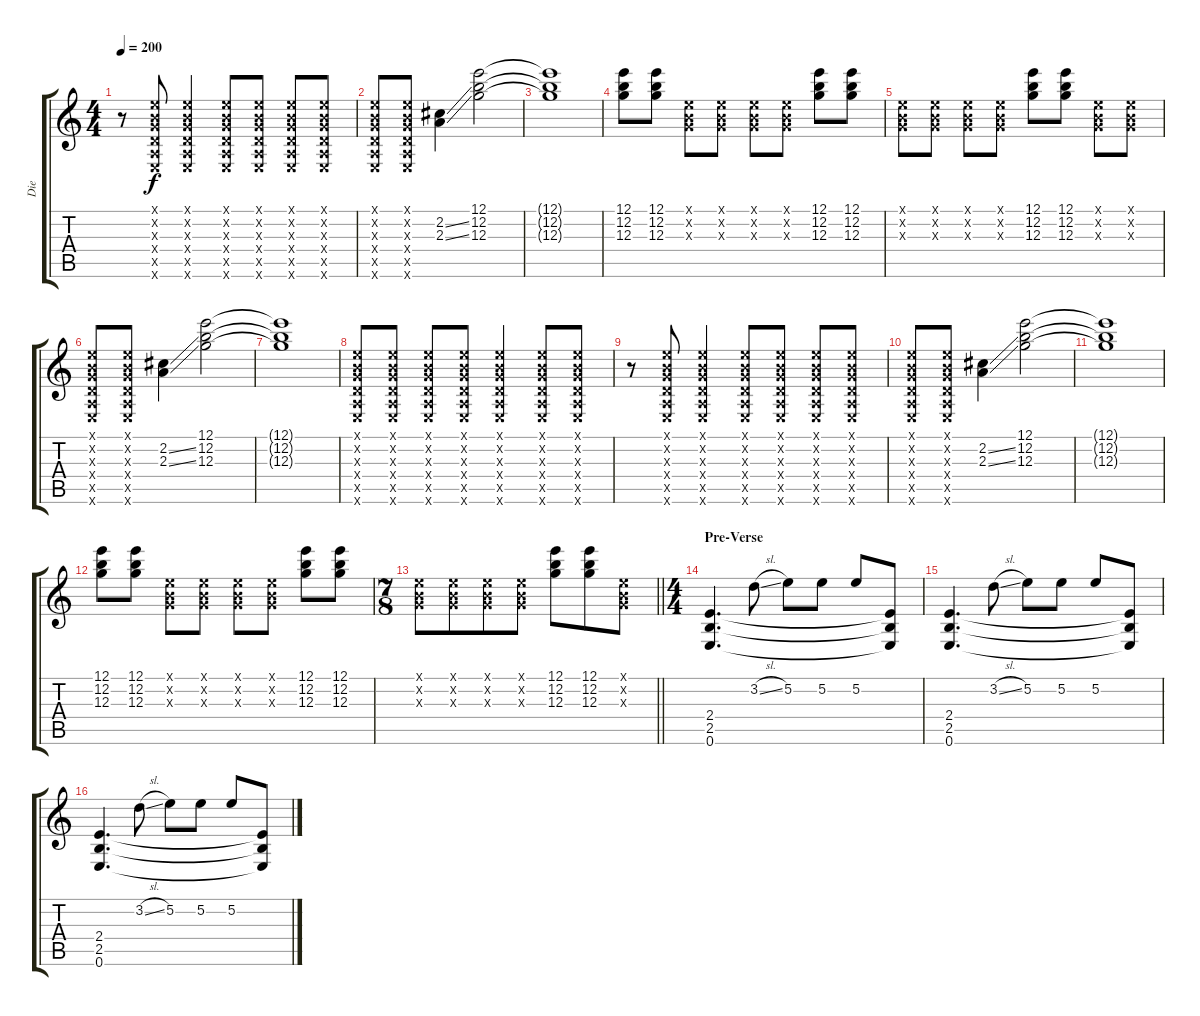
\track ("Die" "Die") {instrument overdrivenguitar}
\staff {score tabs}
\tuning (E4 B3 G3 D3 A2 E2) {hide}
\ts (4 4)
\tempo 200
\clef g2
\ks c
r.8{dy f} (0.1{x} 0.2{x} 0.3{x} 0.4{x} 0.5{x} 0.6{x}).8 (0.1{x} 0.2{x} 0.3{x} 0.4{x} 0.5{x} 0.6{x}).4 (0.1{x} 0.2{x} 0.3{x} 0.4{x} 0.5{x} 0.6{x}).8 (0.1{x} 0.2{x} 0.3{x} 0.4{x} 0.5{x} 0.6{x}).8 (0.1{x} 0.2{x} 0.3{x} 0.4{x} 0.5{x} 0.6{x}).8 (0.1{x} 0.2{x} 0.3{x} 0.4{x} 0.5{x} 0.6{x}).8 |
(0.1{x} 0.2{x} 0.3{x} 0.4{x} 0.5{x} 0.6{x}).8 (0.1{x} 0.2{x} 0.3{x} 0.4{x} 0.5{x} 0.6{x}).8 (2.2{ss} 2.3{ss}).4 (12.1 12.2 12.3).2 |
(12.1{t} 12.2{t} 12.3{t}).1 |
(12.1 12.2 12.3).8 (12.1 12.2 12.3).8 (0.1{x} 0.2{x} 0.3{x}).8 (0.1{x} 0.2{x} 0.3{x}).8 (0.1{x} 0.2{x} 0.3{x}).8 (0.1{x} 0.2{x} 0.3{x}).8 (12.1 12.2 12.3).8 (12.1 12.2 12.3).8 |
(0.1{x} 0.2{x} 0.3{x}).8 (0.1{x} 0.2{x} 0.3{x}).8 (0.1{x} 0.2{x} 0.3{x}).8 (0.1{x} 0.2{x} 0.3{x}).8 (12.1 12.2 12.3).8 (12.1 12.2 12.3).8 (0.1{x} 0.2{x} 0.3{x}).8 (0.1{x} 0.2{x} 0.3{x}).8 |
(0.1{x} 0.2{x} 0.3{x} 0.4{x} 0.5{x} 0.6{x}).8 (0.1{x} 0.2{x} 0.3{x} 0.4{x} 0.5{x} 0.6{x}).8 (2.2{ss} 2.3{ss}).4 (12.1 12.2 12.3).2 |
(12.1{t} 12.2{t} 12.3{t}).1 |
(0.1{x} 0.2{x} 0.3{x} 0.4{x} 0.5{x} 0.6{x}).8 (0.1{x} 0.2{x} 0.3{x} 0.4{x} 0.5{x} 0.6{x}).8 (0.1{x} 0.2{x} 0.3{x} 0.4{x} 0.5{x} 0.6{x}).8 (0.1{x} 0.2{x} 0.3{x} 0.4{x} 0.5{x} 0.6{x}).8 (0.1{x} 0.2{x} 0.3{x} 0.4{x} 0.5{x} 0.6{x}).4 (0.1{x} 0.2{x} 0.3{x} 0.4{x} 0.5{x} 0.6{x}).8 (0.1{x} 0.2{x} 0.3{x} 0.4{x} 0.5{x} 0.6{x}).8 |
r.8 (0.1{x} 0.2{x} 0.3{x} 0.4{x} 0.5{x} 0.6{x}).8 (0.1{x} 0.2{x} 0.3{x} 0.4{x} 0.5{x} 0.6{x}).4 (0.1{x} 0.2{x} 0.3{x} 0.4{x} 0.5{x} 0.6{x}).8 (0.1{x} 0.2{x} 0.3{x} 0.4{x} 0.5{x} 0.6{x}).8 (0.1{x} 0.2{x} 0.3{x} 0.4{x} 0.5{x} 0.6{x}).8 (0.1{x} 0.2{x} 0.3{x} 0.4{x} 0.5{x} 0.6{x}).8 |
(0.1{x} 0.2{x} 0.3{x} 0.4{x} 0.5{x} 0.6{x}).8 (0.1{x} 0.2{x} 0.3{x} 0.4{x} 0.5{x} 0.6{x}).8 (2.2{ss} 2.3{ss}).4 (12.1 12.2 12.3).2 |
(12.1{t} 12.2{t} 12.3{t}).1 |
(12.1 12.2 12.3).8 (12.1 12.2 12.3).8 (0.1{x} 0.2{x} 0.3{x}).8 (0.1{x} 0.2{x} 0.3{x}).8 (0.1{x} 0.2{x} 0.3{x}).8 (0.1{x} 0.2{x} 0.3{x}).8 (12.1 12.2 12.3).8 (12.1 12.2 12.3).8 |
\ts (7 8)
\barLineRight lightlight
(0.1{x} 0.2{x} 0.3{x}).8 (0.1{x} 0.2{x} 0.3{x}).8 (0.1{x} 0.2{x} 0.3{x}).8 (0.1{x} 0.2{x} 0.3{x}).8 (12.1 12.2 12.3).8 (12.1 12.2 12.3).8 (0.1{x} 0.2{x} 0.3{x}).8 |
\ts (4 4)
\section ("" "Pre-Verse")
(2.4 2.5 0.6).4{d} 3.2{sl}.8 5.2.8 5.2.8 5.2.8 (2.4{t} 2.5{t} 0.6{t}).8 |
(2.4 2.5 0.6).4{d} 3.2{sl}.8 5.2.8 5.2.8 5.2.8 (2.4{t} 2.5{t} 0.6{t}).8 |
(2.4 2.5 0.6).4{d} 3.2{sl}.8 5.2.8 5.2.8 5.2.8 (2.4{t} 2.5{t} 0.6{t}).8
